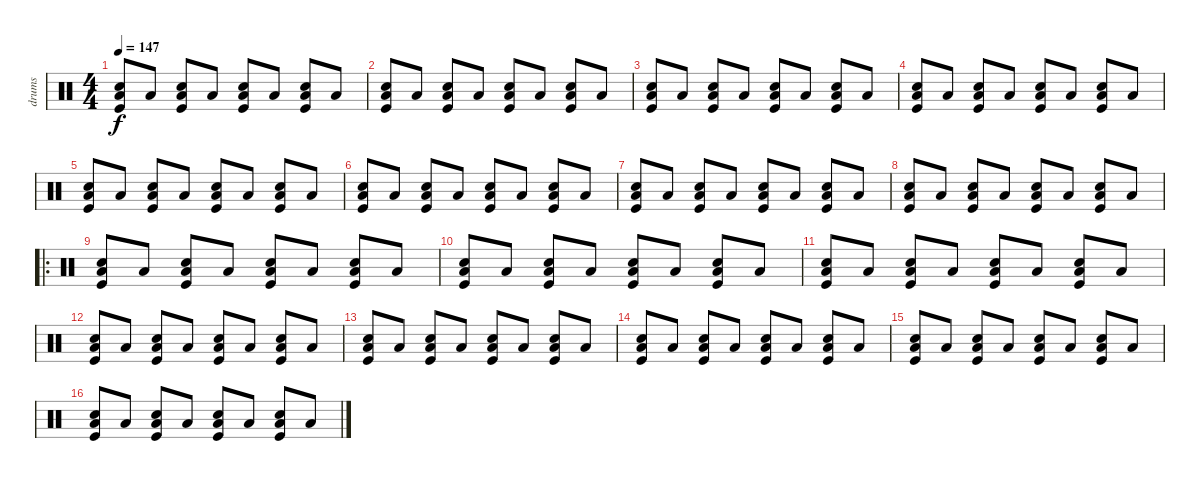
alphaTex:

\track ("drums" "drums") {instrument percussion}
\staff {score}
\articulation defaults
\ts (4 4)
\tempo 147
\clef neutral
\ks c
("Electric Snare (hit)" "Low Floor Tom (hit)" "Kick (hit)").8{dy f} "Low Floor Tom (hit)".8 ("Electric Snare (hit)" "Low Floor Tom (hit)" "Kick (hit)").8 "Low Floor Tom (hit)".8 ("Electric Snare (hit)" "Low Floor Tom (hit)" "Kick (hit)").8 "Low Floor Tom (hit)".8 ("Electric Snare (hit)" "Low Floor Tom (hit)" "Kick (hit)").8 "Low Floor Tom (hit)".8 |
("Electric Snare (hit)" "Low Floor Tom (hit)" "Kick (hit)").8 "Low Floor Tom (hit)".8 ("Electric Snare (hit)" "Low Floor Tom (hit)" "Kick (hit)").8 "Low Floor Tom (hit)".8 ("Electric Snare (hit)" "Low Floor Tom (hit)" "Kick (hit)").8 "Low Floor Tom (hit)".8 ("Electric Snare (hit)" "Low Floor Tom (hit)" "Kick (hit)").8 "Low Floor Tom (hit)".8 |
("Electric Snare (hit)" "Low Floor Tom (hit)" "Kick (hit)").8 "Low Floor Tom (hit)".8 ("Electric Snare (hit)" "Low Floor Tom (hit)" "Kick (hit)").8 "Low Floor Tom (hit)".8 ("Electric Snare (hit)" "Low Floor Tom (hit)" "Kick (hit)").8 "Low Floor Tom (hit)".8 ("Electric Snare (hit)" "Low Floor Tom (hit)" "Kick (hit)").8 "Low Floor Tom (hit)".8 |
("Electric Snare (hit)" "Low Floor Tom (hit)" "Kick (hit)").8 "Low Floor Tom (hit)".8 ("Electric Snare (hit)" "Low Floor Tom (hit)" "Kick (hit)").8 "Low Floor Tom (hit)".8 ("Electric Snare (hit)" "Low Floor Tom (hit)" "Kick (hit)").8 "Low Floor Tom (hit)".8 ("Electric Snare (hit)" "Low Floor Tom (hit)" "Kick (hit)").8 "Low Floor Tom (hit)".8 |
("Electric Snare (hit)" "Low Floor Tom (hit)" "Kick (hit)").8 "Low Floor Tom (hit)".8 ("Electric Snare (hit)" "Low Floor Tom (hit)" "Kick (hit)").8 "Low Floor Tom (hit)".8 ("Electric Snare (hit)" "Low Floor Tom (hit)" "Kick (hit)").8 "Low Floor Tom (hit)".8 ("Electric Snare (hit)" "Low Floor Tom (hit)" "Kick (hit)").8 "Low Floor Tom (hit)".8 |
("Electric Snare (hit)" "Low Floor Tom (hit)" "Kick (hit)").8 "Low Floor Tom (hit)".8 ("Electric Snare (hit)" "Low Floor Tom (hit)" "Kick (hit)").8 "Low Floor Tom (hit)".8 ("Electric Snare (hit)" "Low Floor Tom (hit)" "Kick (hit)").8 "Low Floor Tom (hit)".8 ("Electric Snare (hit)" "Low Floor Tom (hit)" "Kick (hit)").8 "Low Floor Tom (hit)".8 |
("Electric Snare (hit)" "Low Floor Tom (hit)" "Kick (hit)").8 "Low Floor Tom (hit)".8 ("Electric Snare (hit)" "Low Floor Tom (hit)" "Kick (hit)").8 "Low Floor Tom (hit)".8 ("Electric Snare (hit)" "Low Floor Tom (hit)" "Kick (hit)").8 "Low Floor Tom (hit)".8 ("Electric Snare (hit)" "Low Floor Tom (hit)" "Kick (hit)").8 "Low Floor Tom (hit)".8 |
("Electric Snare (hit)" "Low Floor Tom (hit)" "Kick (hit)").8 "Low Floor Tom (hit)".8 ("Electric Snare (hit)" "Low Floor Tom (hit)" "Kick (hit)").8 "Low Floor Tom (hit)".8 ("Electric Snare (hit)" "Low Floor Tom (hit)" "Kick (hit)").8 "Low Floor Tom (hit)".8 ("Electric Snare (hit)" "Low Floor Tom (hit)" "Kick (hit)").8 "Low Floor Tom (hit)".8 |
\ro
("Electric Snare (hit)" "Low Floor Tom (hit)" "Kick (hit)").8 "Low Floor Tom (hit)".8 ("Electric Snare (hit)" "Low Floor Tom (hit)" "Kick (hit)").8 "Low Floor Tom (hit)".8 ("Electric Snare (hit)" "Low Floor Tom (hit)" "Kick (hit)").8 "Low Floor Tom (hit)".8 ("Electric Snare (hit)" "Low Floor Tom (hit)" "Kick (hit)").8 "Low Floor Tom (hit)".8 |
("Electric Snare (hit)" "Low Floor Tom (hit)" "Kick (hit)").8 "Low Floor Tom (hit)".8 ("Electric Snare (hit)" "Low Floor Tom (hit)" "Kick (hit)").8 "Low Floor Tom (hit)".8 ("Electric Snare (hit)" "Low Floor Tom (hit)" "Kick (hit)").8 "Low Floor Tom (hit)".8 ("Electric Snare (hit)" "Low Floor Tom (hit)" "Kick (hit)").8 "Low Floor Tom (hit)".8 |
("Electric Snare (hit)" "Low Floor Tom (hit)" "Kick (hit)").8 "Low Floor Tom (hit)".8 ("Electric Snare (hit)" "Low Floor Tom (hit)" "Kick (hit)").8 "Low Floor Tom (hit)".8 ("Electric Snare (hit)" "Low Floor Tom (hit)" "Kick (hit)").8 "Low Floor Tom (hit)".8 ("Electric Snare (hit)" "Low Floor Tom (hit)" "Kick (hit)").8 "Low Floor Tom (hit)".8 |
("Electric Snare (hit)" "Low Floor Tom (hit)" "Kick (hit)").8 "Low Floor Tom (hit)".8 ("Electric Snare (hit)" "Low Floor Tom (hit)" "Kick (hit)").8 "Low Floor Tom (hit)".8 ("Electric Snare (hit)" "Low Floor Tom (hit)" "Kick (hit)").8 "Low Floor Tom (hit)".8 ("Electric Snare (hit)" "Low Floor Tom (hit)" "Kick (hit)").8 "Low Floor Tom (hit)".8 |
("Electric Snare (hit)" "Low Floor Tom (hit)" "Kick (hit)").8 "Low Floor Tom (hit)".8 ("Electric Snare (hit)" "Low Floor Tom (hit)" "Kick (hit)").8 "Low Floor Tom (hit)".8 ("Electric Snare (hit)" "Low Floor Tom (hit)" "Kick (hit)").8 "Low Floor Tom (hit)".8 ("Electric Snare (hit)" "Low Floor Tom (hit)" "Kick (hit)").8 "Low Floor Tom (hit)".8 |
("Electric Snare (hit)" "Low Floor Tom (hit)" "Kick (hit)").8 "Low Floor Tom (hit)".8 ("Electric Snare (hit)" "Low Floor Tom (hit)" "Kick (hit)").8 "Low Floor Tom (hit)".8 ("Electric Snare (hit)" "Low Floor Tom (hit)" "Kick (hit)").8 "Low Floor Tom (hit)".8 ("Electric Snare (hit)" "Low Floor Tom (hit)" "Kick (hit)").8 "Low Floor Tom (hit)".8 |
("Electric Snare (hit)" "Low Floor Tom (hit)" "Kick (hit)").8 "Low Floor Tom (hit)".8 ("Electric Snare (hit)" "Low Floor Tom (hit)" "Kick (hit)").8 "Low Floor Tom (hit)".8 ("Electric Snare (hit)" "Low Floor Tom (hit)" "Kick (hit)").8 "Low Floor Tom (hit)".8 ("Electric Snare (hit)" "Low Floor Tom (hit)" "Kick (hit)").8 "Low Floor Tom (hit)".8 |
("Electric Snare (hit)" "Low Floor Tom (hit)" "Kick (hit)").8 "Low Floor Tom (hit)".8 ("Electric Snare (hit)" "Low Floor Tom (hit)" "Kick (hit)").8 "Low Floor Tom (hit)".8 ("Electric Snare (hit)" "Low Floor Tom (hit)" "Kick (hit)").8 "Low Floor Tom (hit)".8 ("Electric Snare (hit)" "Low Floor Tom (hit)" "Kick (hit)").8 "Low Floor Tom (hit)".8
